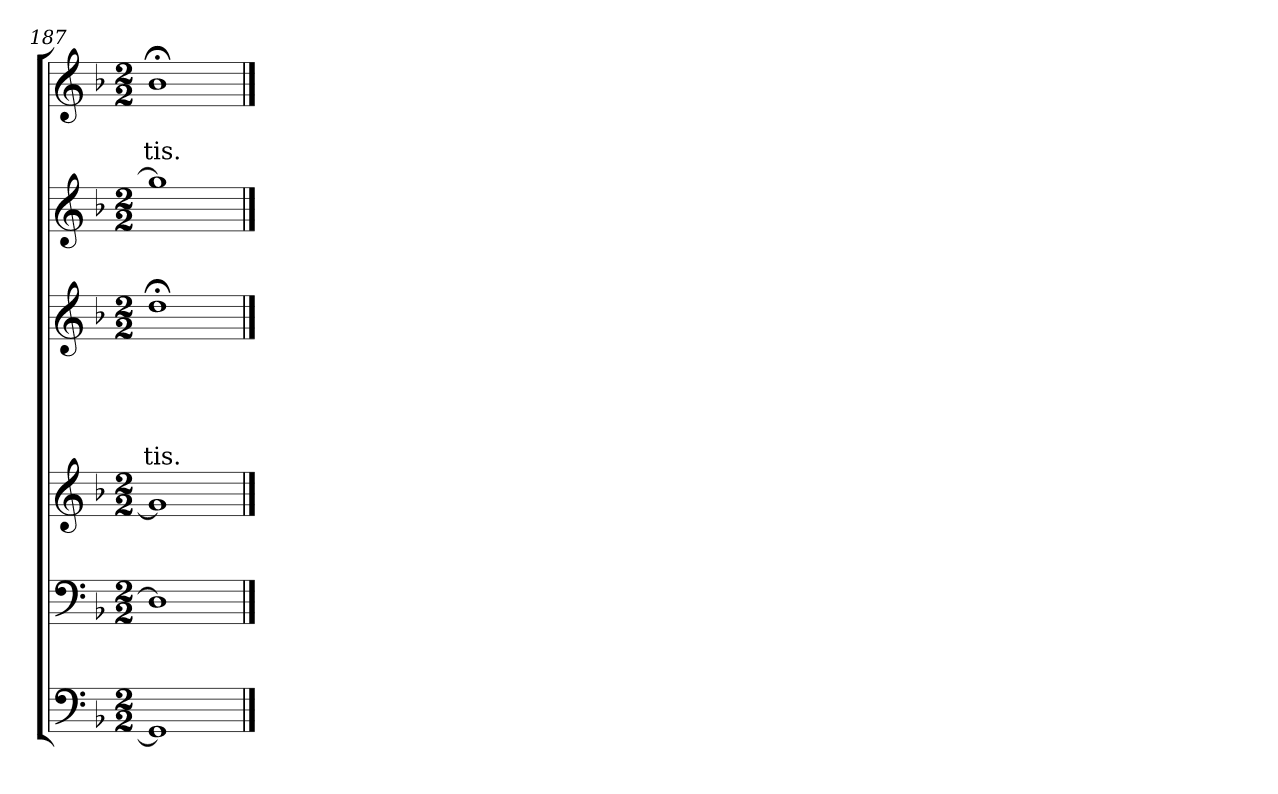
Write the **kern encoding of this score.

**kern	**kern	**text	**kern	**text	**kern	**text	**text	**text	**text	**text	**kern	**text	**kern	**text	**text
*part6	*part5	*part5	*part4	*part4	*part3	*part3	*part3	*part3	*part3	*part3	*part2	*part2	*part1	*part1	*part1
*staff6	*staff5	*staff5	*staff4	*staff4	*staff3	*staff3	*staff3	*staff3	*staff3	*staff3	*staff2	*staff2	*staff1	*staff1	*staff1
*clefF4	*clefF4	*	*clefG2	*	*clefG2	*	*	*	*	*	*clefG2	*	*clefG2	*	*
*	*	*	*ITrd7c12	*	*ITrd7c12	*	*	*	*	*	*ITrd7c12	*	*	*	*
*k[b-]	*k[b-]	*	*k[b-]	*	*k[b-]	*	*	*	*	*	*k[b-]	*	*k[b-]	*	*
*F:	*F:	*	*F:	*	*F:	*	*	*	*	*	*F:	*	*F:	*	*
*M2/2	*M2/2	*	*M2/2	*	*M2/2	*	*	*	*	*	*M2/2	*	*M2/2	*	*
=187	=187	=187	=187	=187	=187	=187	=187	=187	=187	=187	=187	=187	=187	=187	=187
!	!	!	!	!	!	!	!	!	!	!LO:LY:b	!	!	!	!	!LO:LY:b
1GG]	1D]	.	1G]	.	1d;<	.	.	.	.	-tis.	1g]	.	1b-;<	.	-tis.
==	==	==	==	==	==	==	==	==	==	==	==	==	==	==	==
*-	*-	*-	*-	*-	*-	*-	*-	*-	*-	*-	*-	*-	*-	*-	*-
